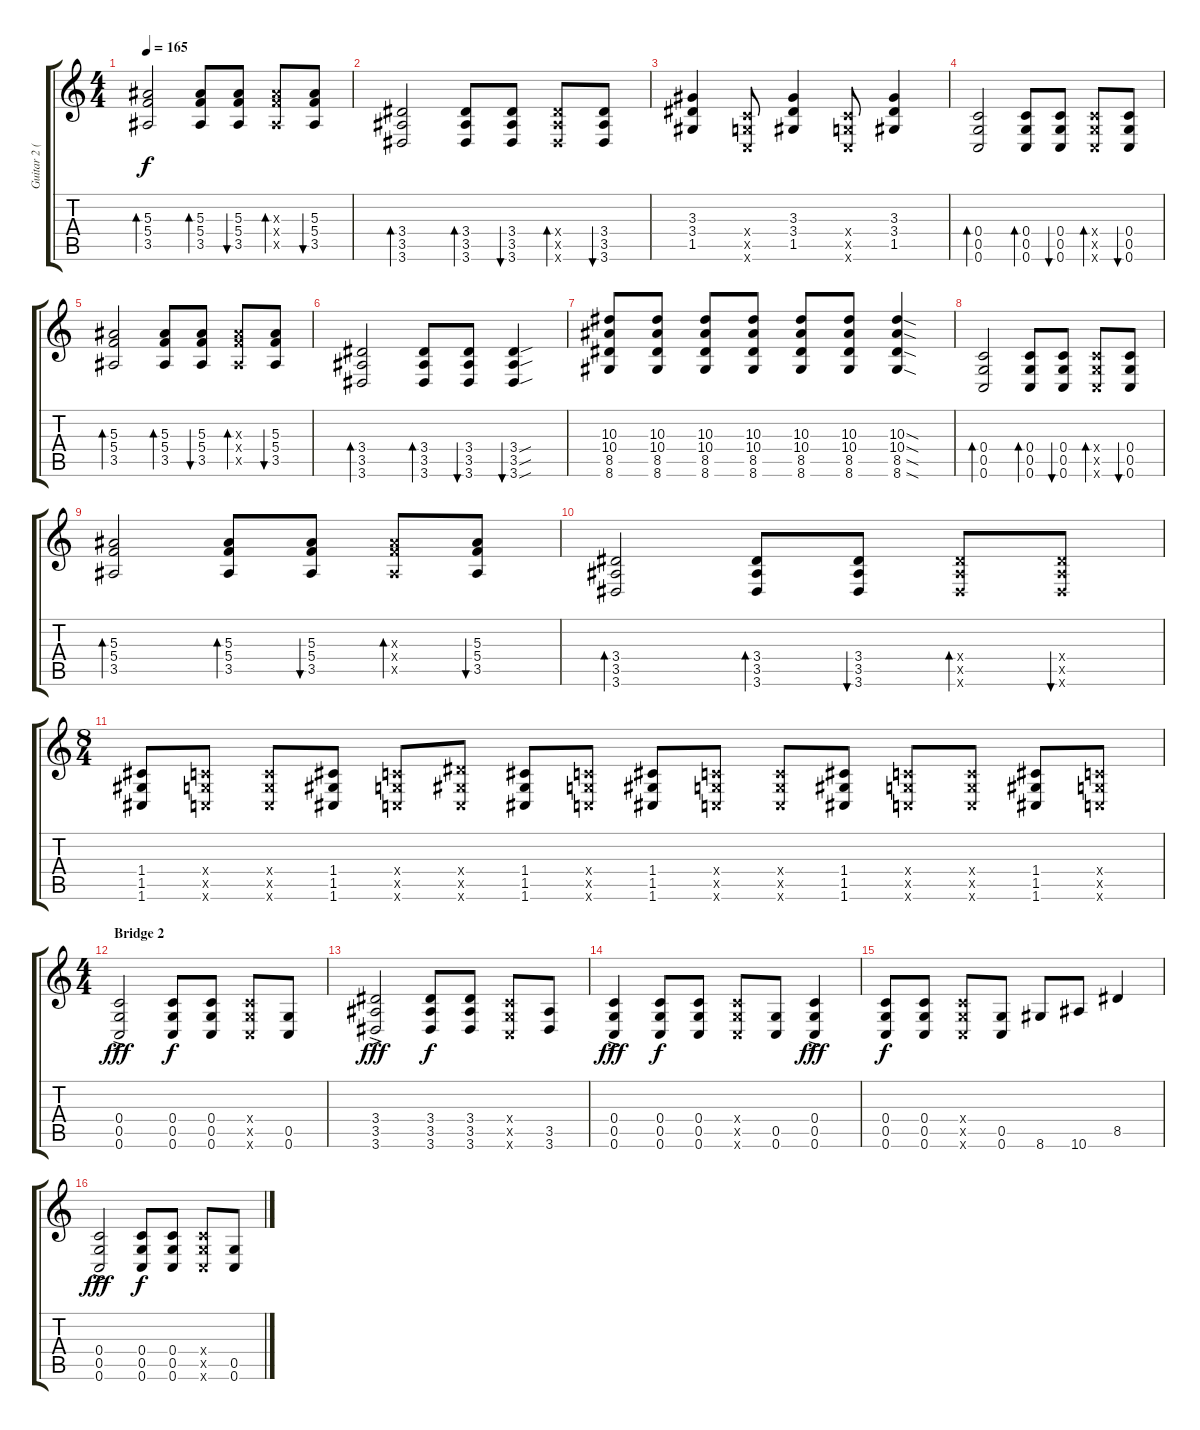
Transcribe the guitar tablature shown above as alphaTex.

\track ("Guitar 2 (distortion)" "Guitar 2 (") {instrument distortionguitar}
\staff {score tabs}
\tuning (D4 A3 F3 C3 G2 C2) {hide}
\ts (4 4)
\tempo 165
\clef g2
\ks c
(5.3 5.4 3.5).2{bd 60 dy f} (5.3 5.4 3.5).8{bd 60} (5.3 5.4 3.5).8{bu 60} (5.3{x} 5.4{x} 3.5{x}).8{bd 60} (5.3 5.4 3.5).8{bu 60} |
(3.4 3.5 3.6).2{bd 60} (3.4 3.5 3.6).8{bd 60} (3.4 3.5 3.6).8{bu 60} (3.4{x} 3.5{x} 3.6{x}).8{bd 60} (3.4 3.5 3.6).8{bu 60} |
(3.3 3.4 1.5).4 (0.4{x} 0.5{x} 0.6{x}).8 (3.3 3.4 1.5).4 (0.4{x} 0.5{x} 0.6{x}).8 (3.3 3.4 1.5).4 |
(0.4 0.5 0.6).2{bd 60} (0.4 0.5 0.6).8{bd 60} (0.4 0.5 0.6).8{bu 60} (0.4{x} 0.5{x} 0.6{x}).8{bd 60} (0.4 0.5 0.6).8{bu 60} |
(5.3 5.4 3.5).2{bd 60} (5.3 5.4 3.5).8{bd 60} (5.3 5.4 3.5).8{bu 60} (5.3{x} 5.4{x} 3.5{x}).8{bd 60} (5.3 5.4 3.5).8{bu 60} |
(3.4 3.5 3.6).2{bd 60} (3.4 3.5 3.6).8{bd 60} (3.4 3.5 3.6).8{bu 60} (3.4{sou} 3.5{sou} 3.6{sou}).4{bu 60} |
(10.3 10.4 8.5 8.6).8 (10.3 10.4 8.5 8.6).8 (10.3 10.4 8.5 8.6).8 (10.3 10.4 8.5 8.6).8 (10.3 10.4 8.5 8.6).8 (10.3 10.4 8.5 8.6).8 (10.3{sod} 10.4{sod} 8.5{sod} 8.6{sod}).4 |
(0.4 0.5 0.6).2{bd 60} (0.4 0.5 0.6).8{bd 60} (0.4 0.5 0.6).8{bu 60} (0.4{x} 0.5{x} 0.6{x}).8{bd 60} (0.4 0.5 0.6).8{bu 60} |
(5.3 5.4 3.5).2{bd 60} (5.3 5.4 3.5).8{bd 60} (5.3 5.4 3.5).8{bu 60} (5.3{x} 5.4{x} 3.5{x}).8{bd 60} (5.3 5.4 3.5).8{bu 60} |
(3.4 3.5 3.6).2{bd 60} (3.4 3.5 3.6).8{bd 60} (3.4 3.5 3.6).8{bu 60} (3.4{x} 3.5{x} 3.6{x}).8{bd 60} (3.4{x} 3.5{x} 3.6{x}).8{bu 60} |
\ts (8 4)
(1.4 1.5 1.6).8 (0.4{x} 0.5{x} 0.6{x}).8 (0.4{x} 0.5{x} 0.6{x}).8 (1.4 1.5 1.6).8 (0.4{x} 0.5{x} 0.6{x}).8 (3.4{x} 1.5{x} 0.6{x}).8 (1.4 1.5 1.6).8 (0.4{x} 0.5{x} 0.6{x}).8 (1.4 1.5 1.6).8 (0.4{x} 0.5{x} 0.6{x}).8 (0.4{x} 0.5{x} 0.6{x}).8 (1.4 1.5 1.6).8 (0.4{x} 0.5{x} 0.6{x}).8 (0.4{x} 0.5{x} 0.6{x}).8 (1.4 1.5 1.6).8 (0.4{x} 0.5{x} 0.6{x}).8 |
\ts (4 4)
\section ("" "Bridge 2")
(0.4 0.5 0.6{ac}).2{dy fff} (0.4 0.5 0.6).8{dy f} (0.4 0.5 0.6).8 (0.4{x} 0.5{x} 0.6{x}).8 (0.5 0.6).8 |
(3.4 3.5 3.6{ac}).2{dy fff} (3.4 3.5 3.6).8{dy f} (3.4 3.5 3.6).8 (0.4{x} 0.5{x} 0.6{x}).8 (3.5 3.6).8 |
(0.4 0.5 0.6{ac}).4{dy fff} (0.4 0.5 0.6).8{dy f} (0.4 0.5 0.6).8 (0.4{x} 0.5{x} 0.6{x}).8 (0.5 0.6).8 (0.4 0.5 0.6{ac}).4{dy fff} |
(0.4 0.5 0.6).8{dy f} (0.4 0.5 0.6).8 (0.4{x} 0.5{x} 0.6{x}).8 (0.5 0.6).8 8.6.8 10.6.8 8.5.4 |
(0.4 0.5 0.6{ac}).2{dy fff} (0.4 0.5 0.6).8{dy f} (0.4 0.5 0.6).8 (0.4{x} 0.5{x} 0.6{x}).8 (0.5 0.6).8
